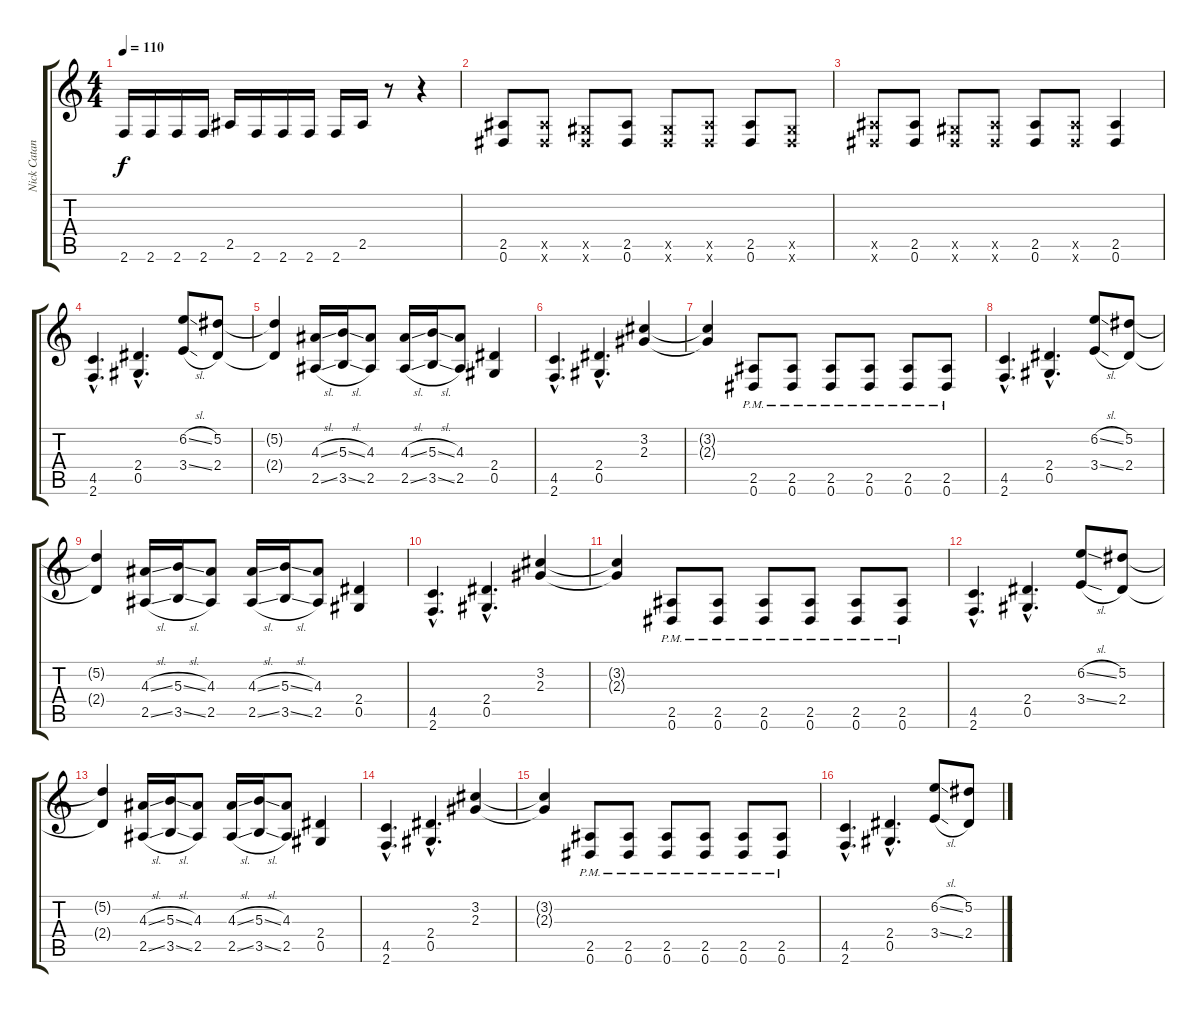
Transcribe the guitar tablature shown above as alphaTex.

\track ("Nick Catanese" "Nick Catan") {instrument distortionguitar}
\staff {score tabs}
\tuning (Eb4 Bb3 Gb3 Db3 Ab2 Eb2) {hide}
\ts (4 4)
\tempo 110
\clef g2
\ks c
2.6.16{dy f} 2.6.16 2.6.16 2.6.16 2.5.16 2.6.16 2.6.16 2.6.16 2.6.16 2.5.16 r.8 r.4 |
(2.5 0.6).8 (2.5{x} 0.6{x}).8 (0.5{x} 0.6{x}).8 (2.5 0.6).8 (0.5{x} 0.6{x}).8 (2.5{x} 0.6{x}).8 (2.5 0.6).8 (0.5{x} 0.6{x}).8 |
(2.5{x} 0.6{x}).8 (2.5 0.6).8 (0.5{x} 0.6{x}).8 (2.5{x} 0.6{x}).8 (2.5 0.6).8 (2.5{x} 0.6{x}).8 (2.5 0.6).4 |
(4.5{hac} 2.6{hac}).4{d} (2.4{hac} 0.5{hac}).4{d} (6.2{sl} 3.4{sl}).8 (5.2 2.4).8 |
(5.2{t} 2.4{t}).4 (4.3{sl} 2.5{sl}).16 (5.3{sl} 3.5{sl}).16 (4.3 2.5).8 (4.3{sl} 2.5{sl}).16 (5.3{sl} 3.5{sl}).16 (4.3 2.5).8 (2.4 0.5).4 |
(4.5{hac} 2.6{hac}).4{d} (2.4{hac} 0.5{hac}).4{d} (3.2 2.3).4 |
(3.2{t} 2.3{t}).4 (2.5{pm} 0.6{pm}).8 (2.5{pm} 0.6{pm}).8 (2.5{pm} 0.6{pm}).8 (2.5{pm} 0.6{pm}).8 (2.5{pm} 0.6{pm}).8 (2.5{pm} 0.6{pm}).8 |
(4.5{hac} 2.6{hac}).4{d} (2.4{hac} 0.5{hac}).4{d} (6.2{sl} 3.4{sl}).8 (5.2 2.4).8 |
(5.2{t} 2.4{t}).4 (4.3{sl} 2.5{sl}).16 (5.3{sl} 3.5{sl}).16 (4.3 2.5).8 (4.3{sl} 2.5{sl}).16 (5.3{sl} 3.5{sl}).16 (4.3 2.5).8 (2.4 0.5).4 |
(4.5{hac} 2.6{hac}).4{d} (2.4{hac} 0.5{hac}).4{d} (3.2 2.3).4 |
(3.2{t} 2.3{t}).4 (2.5{pm} 0.6{pm}).8 (2.5{pm} 0.6{pm}).8 (2.5{pm} 0.6{pm}).8 (2.5{pm} 0.6{pm}).8 (2.5{pm} 0.6{pm}).8 (2.5{pm} 0.6{pm}).8 |
(4.5{hac} 2.6{hac}).4{d} (2.4{hac} 0.5{hac}).4{d} (6.2{sl} 3.4{sl}).8 (5.2 2.4).8 |
(5.2{t} 2.4{t}).4 (4.3{sl} 2.5{sl}).16 (5.3{sl} 3.5{sl}).16 (4.3 2.5).8 (4.3{sl} 2.5{sl}).16 (5.3{sl} 3.5{sl}).16 (4.3 2.5).8 (2.4 0.5).4 |
(4.5{hac} 2.6{hac}).4{d} (2.4{hac} 0.5{hac}).4{d} (3.2 2.3).4 |
(3.2{t} 2.3{t}).4 (2.5{pm} 0.6{pm}).8 (2.5{pm} 0.6{pm}).8 (2.5{pm} 0.6{pm}).8 (2.5{pm} 0.6{pm}).8 (2.5{pm} 0.6{pm}).8 (2.5{pm} 0.6{pm}).8 |
(4.5{hac} 2.6{hac}).4{d} (2.4{hac} 0.5{hac}).4{d} (6.2{sl} 3.4{sl}).8 (5.2 2.4).8
